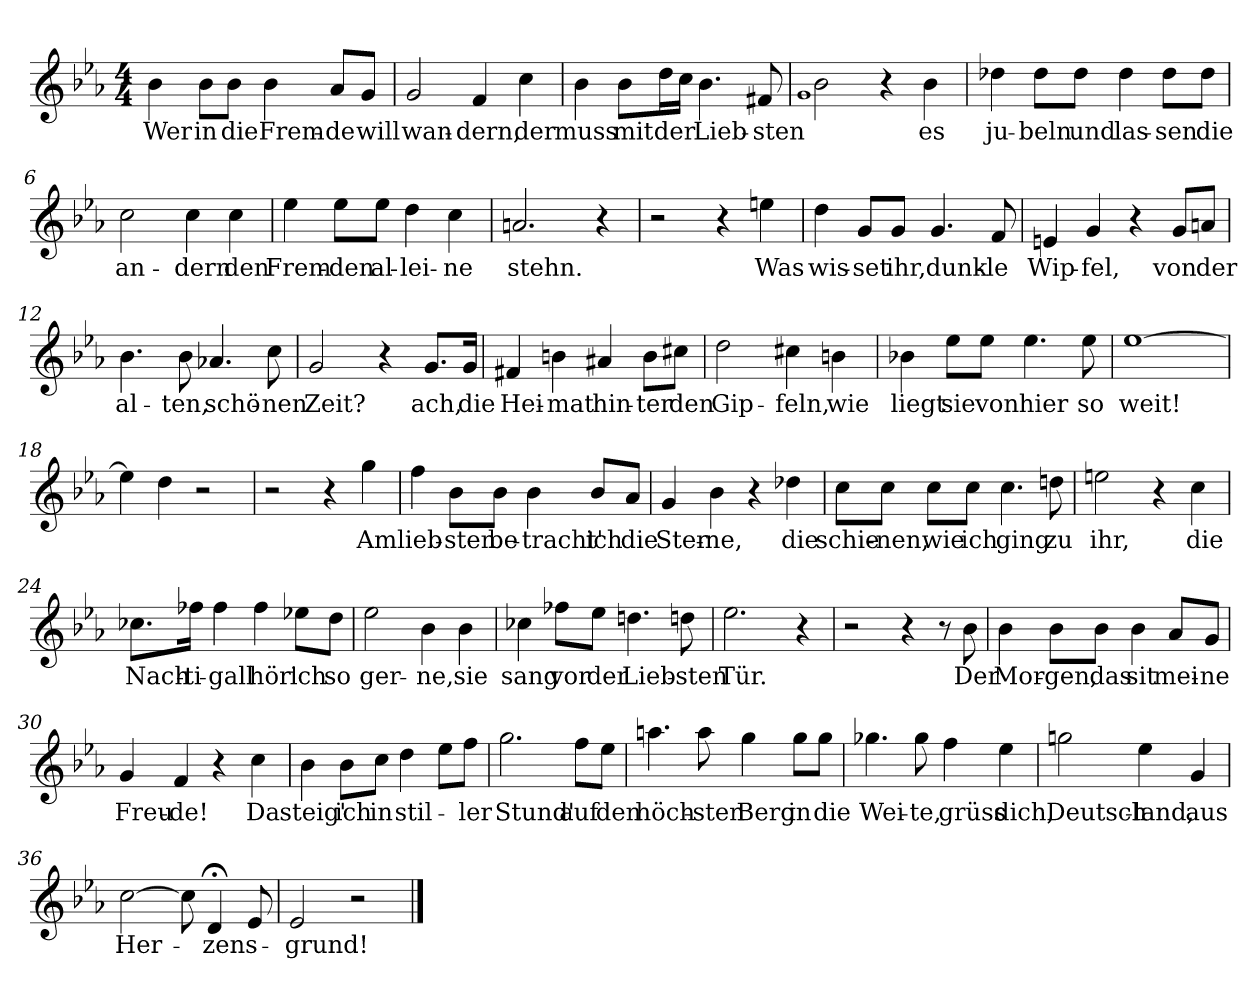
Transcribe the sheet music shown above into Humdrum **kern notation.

**kern	**text
*part1	*part1
*staff1	*staff1
*clefG2	*
*k[b-e-a-]	*
*M4/4	*
=1	=1
!	!LO:LY:b
4b-\	Wer
!	!LO:LY:b
8b-\L	in
!	!LO:LY:b
8b-\J	die
!	!LO:LY:b
4b-\	Frem-
!	!LO:LY:b
8a-/L	-de
!	!LO:LY:b
8g/J	will
=2	=2
!	!LO:LY:b
2g/	wan-
!	!LO:LY:b
4f/	-dern,
!	!LO:LY:b
4cc\	der
=3	=3
!	!LO:LY:b
4b-\	muss
!	!LO:LY:b
8b-\L	mit
!	!LO:LY:b
16dd\L	der
16cc\JJ	.
!	!LO:LY:b
4.b-\	Lieb-
!	!LO:LY:b
8f#X/	-sten
=4	=4
1qg	.
2b-\	.
4r	.
!	!LO:LY:b
4b-\	es
=5	=5
!	!LO:LY:b
4dd-X\	ju-
!	!LO:LY:b
8dd-\L	-beln
!	!LO:LY:b
8dd-\J	und
!	!LO:LY:b
4dd-\	las-
!	!LO:LY:b
8dd-\L	-sen
!	!LO:LY:b
8dd-\J	die
=6	=6
!	!LO:LY:b
2cc\	an-
!	!LO:LY:b
4cc\	-dern
!	!LO:LY:b
4cc\	den
!!LO:LB:g=z
=7	=7
!	!LO:LY:b
4ee-\	Frem-
!	!LO:LY:b
8ee-\L	-den
!	!LO:LY:b
8ee-\J	al-
!	!LO:LY:b
4dd\	-lei-
!	!LO:LY:b
4cc\	-ne
=8	=8
!	!LO:LY:b
2.an/	stehn.
4r	.
=9	=9
2r	.
4r	.
!	!LO:LY:b
4een\	Was
=10	=10
!	!LO:LY:b
4dd\	wis-
!	!LO:LY:b
8g/L	-set
!	!LO:LY:b
8g/J	ihr,
!	!LO:LY:b
4.g/	dunk-
!	!LO:LY:b
8f/	-le
=11	=11
!	!LO:LY:b
4en/	Wip-
!	!LO:LY:b
4g/	-fel,
4r	.
!	!LO:LY:b
8g/L	von
!	!LO:LY:b
8an/J	der
=12	=12
!	!LO:LY:b
4.b-\	al-
!	!LO:LY:b
8b-\	-ten,
!	!LO:LY:b
4.a-X/	schö-
!	!LO:LY:b
8cc\	-nen
=13	=13
!	!LO:LY:b
2g/	Zeit?
4r	.
!	!LO:LY:b
8.g/L	ach,
!	!LO:LY:b
16g/Jk	die
!!LO:LB:g=z
=14	=14
!	!LO:LY:b
4f#X/	Hei-
!	!LO:LY:b
4bn\	-mat
!	!LO:LY:b
4a#X/	hin-
!	!LO:LY:b
8b\L	-ter
!	!LO:LY:b
8cc#X\J	den
=15	=15
!	!LO:LY:b
2dd\	Gip-
!	!LO:LY:b
4cc#X\	-feln,
!	!LO:LY:b
4bn\	wie
=16	=16
!	!LO:LY:b
4b-X\	liegt
!	!LO:LY:b
8ee-\L	sie
!	!LO:LY:b
8ee-\J	von
!	!LO:LY:b
4.ee-\	hier
!	!LO:LY:b
8ee-\	so
=17	=17
!	!LO:LY:b
[1ee-	weit!
=18	=18
4ee-\]	.
4dd\	.
2r	.
=19	=19
2r	.
4r	.
!	!LO:LY:b
4gg\	Am
=20	=20
!	!LO:LY:b
4ff\	lieb-
!	!LO:LY:b
8b-\L	-sten
!	!LO:LY:b
8b-\J	be-
!	!LO:LY:b
4b-\	-tracht'
!	!LO:LY:b
8b-/L	ich
!	!LO:LY:b
8a-/J	die
!!LO:LB:g=z
=21	=21
!	!LO:LY:b
4g/	Ster-
!	!LO:LY:b
4b-\	-ne,
4r	.
!	!LO:LY:b
4dd-X\	die
=22	=22
!	!LO:LY:b
8cc\L	schie-
!	!LO:LY:b
8cc\J	-nen,
!	!LO:LY:b
8cc\L	wie
!	!LO:LY:b
8cc\J	ich
!	!LO:LY:b
4.cc\	ging
!	!LO:LY:b
8ddn\	zu
=23	=23
!	!LO:LY:b
2een\	ihr,
4r	.
!	!LO:LY:b
4cc\	die
=24	=24
!	!LO:LY:b
8.cc-X\L	Nach-
!	!LO:LY:b
16ff-X\Jk	-ti-
!	!LO:LY:b
4ff-\	-gall
!	!LO:LY:b
4ff-\	hör'
!	!LO:LY:b
8ee-X\L	ich
!	!LO:LY:b
8dd\J	so
=25	=25
!	!LO:LY:b
2ee-\	ger-
!	!LO:LY:b
4b-\	-ne,
!	!LO:LY:b
4b-\	sie
=26	=26
!	!LO:LY:b
4cc-X\	sang
!	!LO:LY:b
8ff-X\L	vor
!	!LO:LY:b
8ee-\J	der
!	!LO:LY:b
4.ddn\	Lieb-
!	!LO:LY:b
8ddn\	-sten
=27	=27
!	!LO:LY:b
2.ee-\	Tür.
4r	.
!!LO:LB:g=z
=28	=28
2r	.
4r	.
8r	.
!	!LO:LY:b
8b-\	Der
=29	=29
!	!LO:LY:b
4b-\	Mor-
!	!LO:LY:b
8b-\L	-gen,
!	!LO:LY:b
8b-\J	das
!	!LO:LY:b
4b-\	sit
!	!LO:LY:b
8a-/L	mei-
!	!LO:LY:b
8g/J	-ne
=30	=30
!	!LO:LY:b
4g/	Freu-
!	!LO:LY:b
4f/	-de!
4r	.
!	!LO:LY:b
4cc\	Da
=31	=31
!	!LO:LY:b
4b-\	steig'
!	!LO:LY:b
8b-\L	ich
!	!LO:LY:b
8cc\J	in
!	!LO:LY:b
4dd\	stil-
8ee-\L	.
!	!LO:LY:b
8ff\J	-ler
=32	=32
!	!LO:LY:b
2.gg\	Stund'
!	!LO:LY:b
8ff\L	auf
!	!LO:LY:b
8ee-\J	den
=33	=33
!	!LO:LY:b
4.aan\	höch-
!	!LO:LY:b
8aa\	-sten
!	!LO:LY:b
4gg\	Berg
!	!LO:LY:b
8gg\L	in
!	!LO:LY:b
8gg\J	die
!!LO:LB:g=z
=34	=34
!	!LO:LY:b
4.gg-X\	Wei-
!	!LO:LY:b
8gg-\	-te,
!	!LO:LY:b
4ff\	grüss
!	!LO:LY:b
4ee-\	dich,
=35	=35
!	!LO:LY:b
2ggn\	Deutsch-
!	!LO:LY:b
4ee-\	-land,
!	!LO:LY:b
4g/	aus
=36	=36
!	!LO:LY:b
[2cc\	Her-
8cc\]	.
!	!LO:LY:b
4d;</	-zens-
8e-/	.
=37	=37
!	!LO:LY:b
2e-/	-grund!
2r	.
==	==
*-	*-
